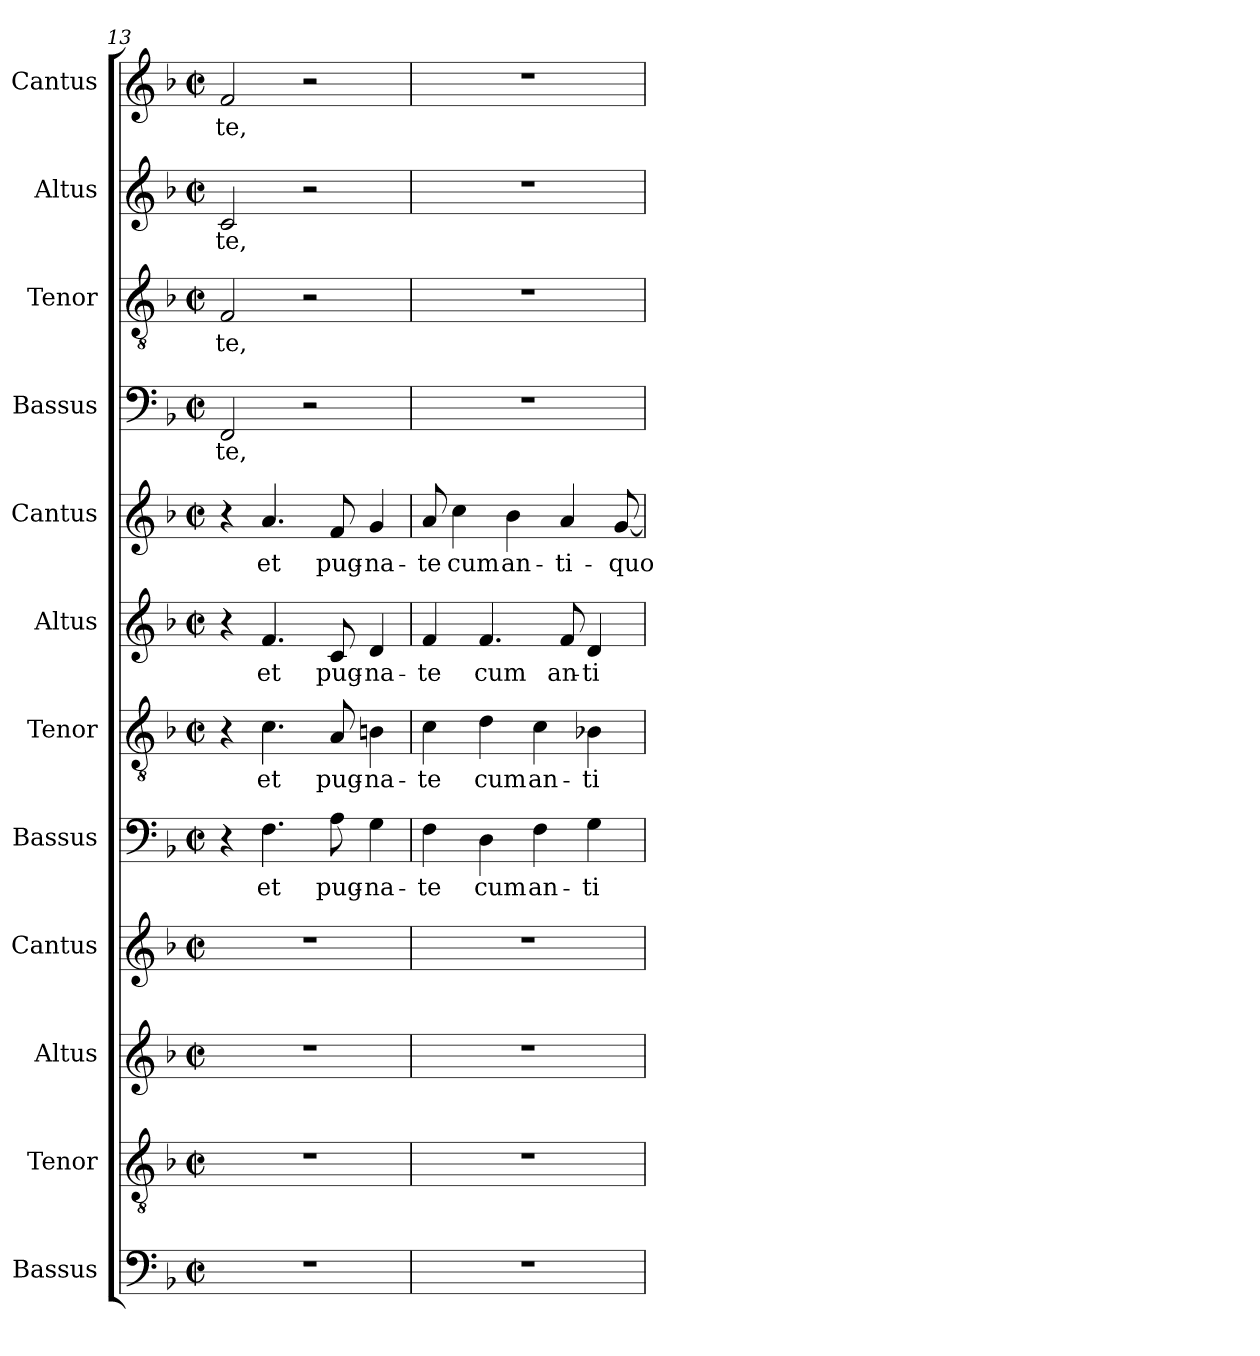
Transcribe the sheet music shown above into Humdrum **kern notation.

**kern	**kern	**kern	**kern	**kern	**text	**kern	**text	**kern	**text	**kern	**text	**kern	**text	**kern	**text	**kern	**text	**kern	**text
*part12	*part11	*part10	*part9	*part8	*part8	*part7	*part7	*part6	*part6	*part5	*part5	*part4	*part4	*part3	*part3	*part2	*part2	*part1	*part1
*staff12	*staff11	*staff10	*staff9	*staff8	*staff8	*staff7	*staff7	*staff6	*staff6	*staff5	*staff5	*staff4	*staff4	*staff3	*staff3	*staff2	*staff2	*staff1	*staff1
*I"Bassus	*I"Tenor	*I"Altus	*I"Cantus	*I"Bassus	*	*I"Tenor	*	*I"Altus	*	*I"Cantus	*	*I"Bassus	*	*I"Tenor	*	*I"Altus	*	*I"Cantus	*
*I'B.	*I'T.	*I'A.	*I'S.	*I'B.	*	*I'T.	*	*I'A.	*	*I'S.	*	*I'B.	*	*I'T.	*	*I'A.	*	*I'S.	*
*clefF4	*clefGv2	*clefG2	*clefG2	*clefF4	*	*clefGv2	*	*clefG2	*	*clefG2	*	*clefF4	*	*clefGv2	*	*clefG2	*	*clefG2	*
*	*ITrd7c12	*	*	*	*	*ITrd7c12	*	*	*	*	*	*	*	*ITrd7c12	*	*	*	*	*
*k[b-]	*k[b-]	*k[b-]	*k[b-]	*k[b-]	*	*k[b-]	*	*k[b-]	*	*k[b-]	*	*k[b-]	*	*k[b-]	*	*k[b-]	*	*k[b-]	*
*F:	*F:	*F:	*F:	*F:	*	*F:	*	*F:	*	*F:	*	*F:	*	*F:	*	*F:	*	*F:	*
*M2/2	*M2/2	*M2/2	*M2/2	*M2/2	*	*M2/2	*	*M2/2	*	*M2/2	*	*M2/2	*	*M2/2	*	*M2/2	*	*M2/2	*
*met(c|)	*met(c|)	*met(c|)	*met(c|)	*met(c|)	*	*met(c|)	*	*met(c|)	*	*met(c|)	*	*met(c|)	*	*met(c|)	*	*met(c|)	*	*met(c|)	*
=13	=13	=13	=13	=13	=13	=13	=13	=13	=13	=13	=13	=13	=13	=13	=13	=13	=13	=13	=13
!	!	!	!	!	!	!	!	!	!	!	!	!	!LO:LY:b:color=#000000	!	!	!	!	!	!
!	!	!	!	!	!	!	!	!	!	!	!	!	!	!	!LO:LY:b:color=#000000	!	!	!	!
!	!	!	!	!	!	!	!	!	!	!	!	!	!	!	!	!	!LO:LY:b:color=#000000	!	!
!	!	!	!	!	!	!	!	!	!	!	!	!	!	!	!	!	!	!	!LO:LY:b:color=#000000
1r	1r	1r	1r	4r	.	4r	.	4r	.	4r	.	2FFi/	-te,	2FFi/	-te,	2ci/	-te,	2fi/	-te,
!	!	!	!	!	!LO:LY:b:color=#000000	!	!	!	!	!	!	!	!	!	!	!	!	!	!
!	!	!	!	!	!	!	!LO:LY:b:color=#000000	!	!	!	!	!	!	!	!	!	!	!	!
!	!	!	!	!	!	!	!	!	!LO:LY:b:color=#000000	!	!	!	!	!	!	!	!	!	!
!	!	!	!	!	!	!	!	!	!	!	!LO:LY:b:color=#000000	!	!	!	!	!	!	!	!
.	.	.	.	4.Fi\	et	4.Ci\	et	4.fi/	et	4.ai/	et	.	.	.	.	.	.	.	.
.	.	.	.	.	.	.	.	.	.	.	.	2r	.	2r	.	2r	.	2r	.
!	!	!	!	!	!LO:LY:b:color=#000000	!	!	!	!	!	!	!	!	!	!	!	!	!	!
!	!	!	!	!	!	!	!LO:LY:b:color=#000000	!	!	!	!	!	!	!	!	!	!	!	!
!	!	!	!	!	!	!	!	!	!LO:LY:b:color=#000000	!	!	!	!	!	!	!	!	!	!
!	!	!	!	!	!	!	!	!	!	!	!LO:LY:b:color=#000000	!	!	!	!	!	!	!	!
.	.	.	.	8Ai\	pug-	8AAi/	pug-	8ci/	pug-	8fi/	pug-	.	.	.	.	.	.	.	.
!	!	!	!	!	!LO:LY:b:color=#000000	!	!	!	!	!	!	!	!	!	!	!	!	!	!
!	!	!	!	!	!	!	!LO:LY:b:color=#000000	!	!	!	!	!	!	!	!	!	!	!	!
!	!	!	!	!	!	!	!	!	!LO:LY:b:color=#000000	!	!	!	!	!	!	!	!	!	!
!	!	!	!	!	!	!	!	!	!	!	!LO:LY:b:color=#000000	!	!	!	!	!	!	!	!
.	.	.	.	4Gi\	-na-	4BBni\	-na-	4di/	-na-	4gi/	-na-	.	.	.	.	.	.	.	.
=14	=14	=14	=14	=14	=14	=14	=14	=14	=14	=14	=14	=14	=14	=14	=14	=14	=14	=14	=14
!	!	!	!	!	!LO:LY:b:color=#000000	!	!	!	!	!	!	!	!	!	!	!	!	!	!
!	!	!	!	!	!	!	!LO:LY:b:color=#000000	!	!	!	!	!	!	!	!	!	!	!	!
!	!	!	!	!	!	!	!	!	!LO:LY:b:color=#000000	!	!	!	!	!	!	!	!	!	!
!	!	!	!	!	!	!	!	!	!	!	!LO:LY:b:color=#000000	!	!	!	!	!	!	!	!
1r	1r	1r	1r	4Fi\	-te	4Ci\	-te	4fi/	-te	8ai/	-te	1r	.	1r	.	1r	.	1r	.
!	!	!	!	!	!	!	!	!	!	!	!LO:LY:b:color=#000000	!	!	!	!	!	!	!	!
.	.	.	.	.	.	.	.	.	.	4cci\	cum	.	.	.	.	.	.	.	.
!	!	!	!	!	!LO:LY:b:color=#000000	!	!	!	!	!	!	!	!	!	!	!	!	!	!
!	!	!	!	!	!	!	!LO:LY:b:color=#000000	!	!	!	!	!	!	!	!	!	!	!	!
!	!	!	!	!	!	!	!	!	!LO:LY:b:color=#000000	!	!	!	!	!	!	!	!	!	!
.	.	.	.	4Di\	cum	4Di\	cum	4.fi/	cum	.	.	.	.	.	.	.	.	.	.
!	!	!	!	!	!	!	!	!	!	!	!LO:LY:b:color=#000000	!	!	!	!	!	!	!	!
.	.	.	.	.	.	.	.	.	.	4b-i\	an-	.	.	.	.	.	.	.	.
!	!	!	!	!	!LO:LY:b:color=#000000	!	!	!	!	!	!	!	!	!	!	!	!	!	!
!	!	!	!	!	!	!	!LO:LY:b:color=#000000	!	!	!	!	!	!	!	!	!	!	!	!
.	.	.	.	4Fi\	an-	4Ci\	an-	.	.	.	.	.	.	.	.	.	.	.	.
!	!	!	!	!	!	!	!	!	!LO:LY:b:color=#000000	!	!	!	!	!	!	!	!	!	!
!	!	!	!	!	!	!	!	!	!	!	!LO:LY:b:color=#000000	!	!	!	!	!	!	!	!
.	.	.	.	.	.	.	.	8fi/	an-	4ai/	-ti-	.	.	.	.	.	.	.	.
!	!	!	!	!	!LO:LY:b:color=#000000	!	!	!	!	!	!	!	!	!	!	!	!	!	!
!	!	!	!	!	!	!	!LO:LY:b:color=#000000	!	!	!	!	!	!	!	!	!	!	!	!
!	!	!	!	!	!	!	!	!	!LO:LY:b:color=#000000	!	!	!	!	!	!	!	!	!	!
.	.	.	.	4Gi\	-ti-	4BB-Xi\	-ti-	4di/	-ti-	.	.	.	.	.	.	.	.	.	.
!	!	!	!	!	!	!	!	!	!	!	!LO:LY:b:color=#000000	!	!	!	!	!	!	!	!
.	.	.	.	.	.	.	.	.	.	[<8gi/	-quo	.	.	.	.	.	.	.	.
=	=	=	=	=	=	=	=	=	=	=	=	=	=	=	=	=	=	=	=
*-	*-	*-	*-	*-	*-	*-	*-	*-	*-	*-	*-	*-	*-	*-	*-	*-	*-	*-	*-
